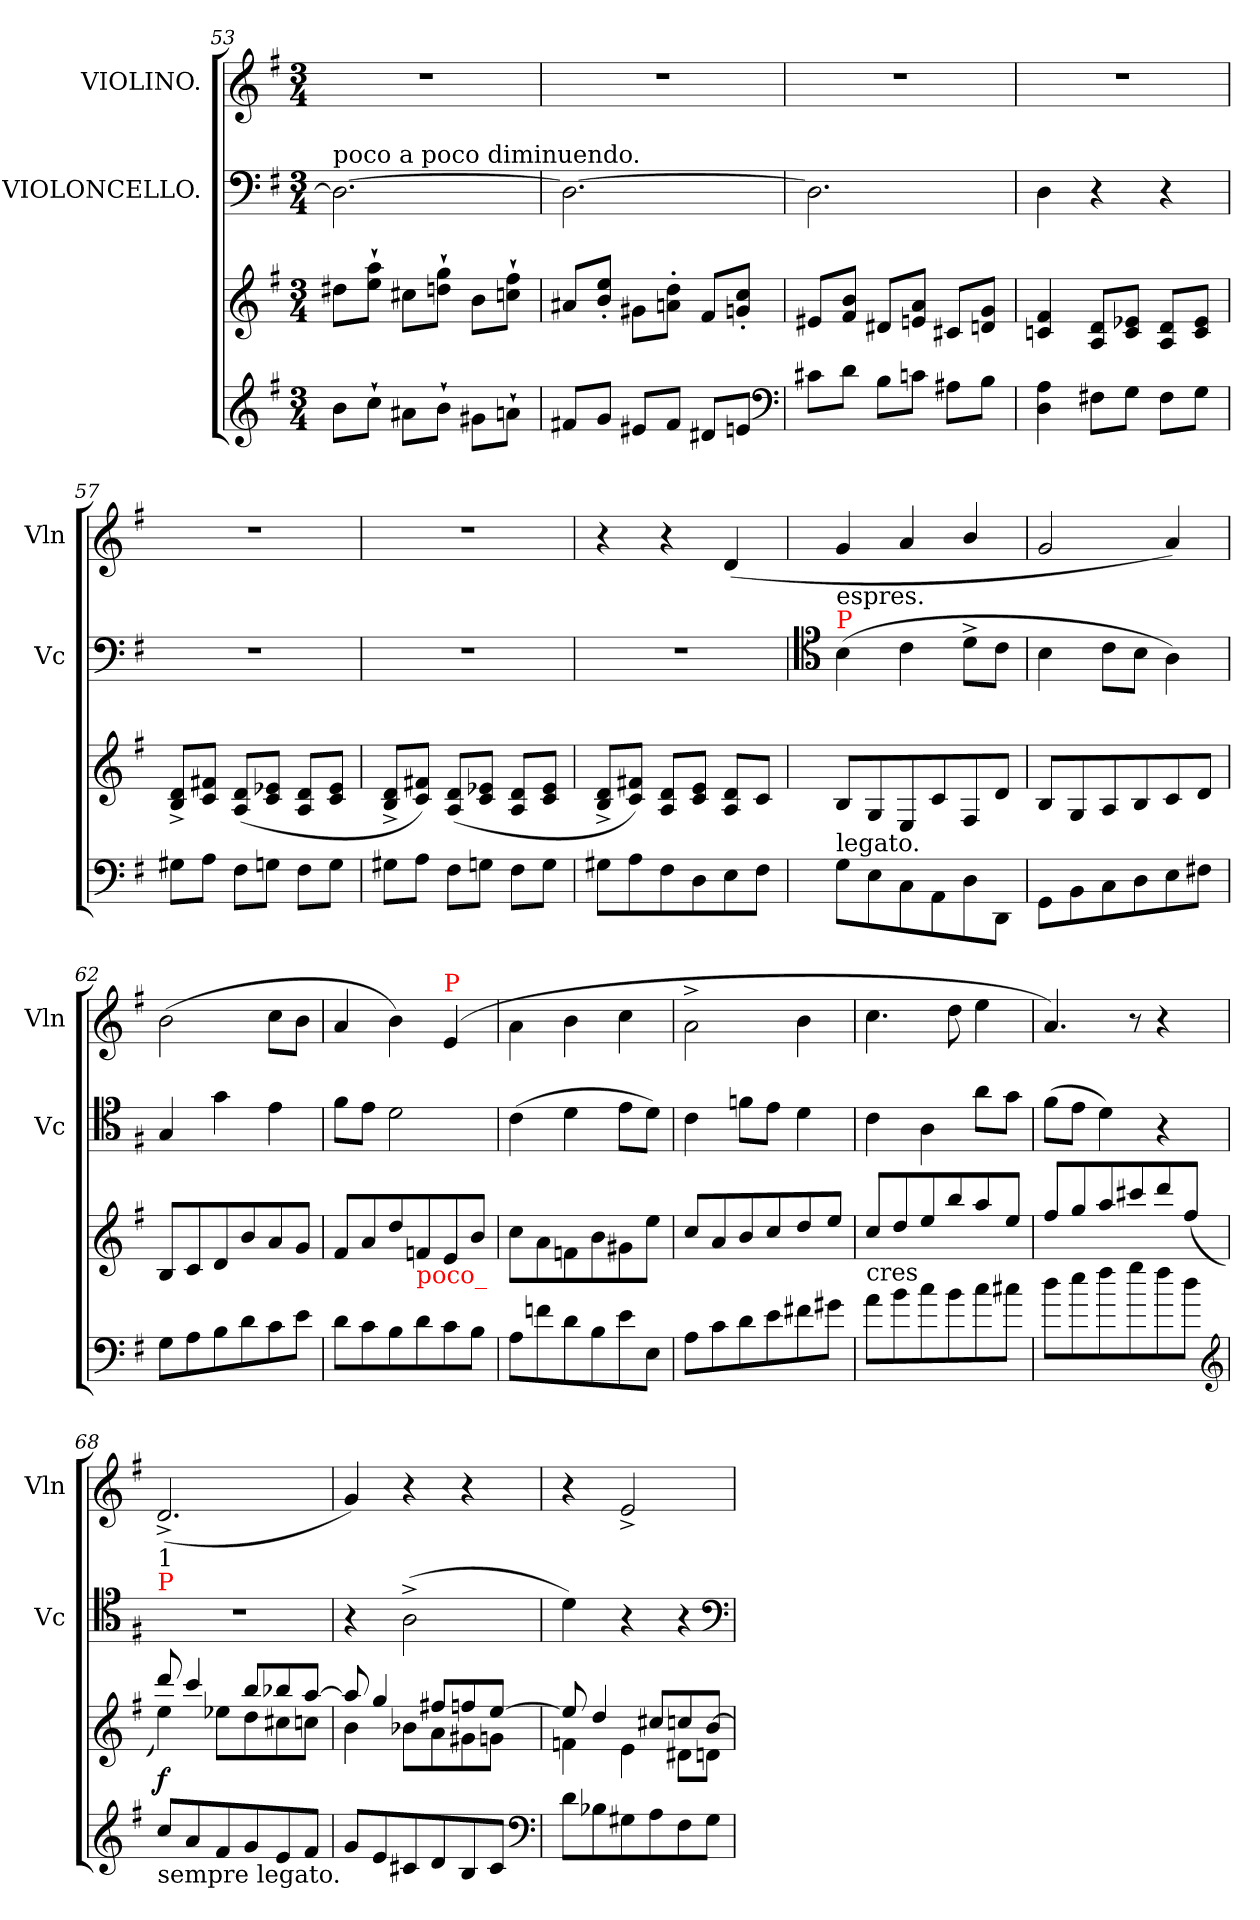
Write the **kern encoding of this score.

**kern	**kern	**dynam	**kern	**kern
*part3	*part3	*part3	*part2	*part1
*staff4	*staff3	*staff3/4	*staff2	*staff1
*	*	*	*I"VIOLONCELLO.	*I"VIOLINO.
*	*	*	*I'Vc	*I'Vln
*clefG2	*clefG2	*	*clefF4	*clefG2
*k[f#]	*k[f#]	*	*k[f#]	*k[f#]
*G:	*G:	*	*G:	*G:
*M3/4	*M3/4	*	*M3/4	*M3/4
=53	=53	=53	=53	=53
!	!	!	!LO:TX:a:t=poco a poco diminuendo.	!
8bL	8dd#XL	.	2.D_	2.rdd
8cc`>J	8aa`> 8ee`>J	.	.	.
8a#X\L	8cc#XL	.	.	.
8b`>\J	8gg`> 8ddn`>J	.	.	.
8g#X\L	8bL	.	.	.
8a`>\J	8ff#`> 8ccn`>J	.	.	.
=54	=54	=54	=54	=54
8f#XL	8a#X/L	.	2.D_	2.rdd
8gJ	8ee'</ 8b'</J	.	.	.
8e#XL	8g#XL	.	.	.
8f#J	8dd'< 8an'<J	.	.	.
8d#XL	8f#L	.	.	.
8enJ	8cc'< 8gn'<J	.	.	.
*clefF4	*	*	*	*
=55	=55	=55	=55	=55
8c#XL	8e#XL	.	2.D]	2.rdd
8dJ	8b 8f#J	.	.	.
8BL	8d#XL	.	.	.
8cnJ	8a 8eJ	.	.	.
8A#XL	8c#XL	.	.	.
8BJ	8g 8dnJ	.	.	.
=56	=56	=56	=56	=56
4A 4D	4f# 4cn	.	4D	2.rdd
8F#X\L	8d/ 8A/L	.	4r	.
8G\J	8e-X/ 8c/J	.	.	.
8F#\L	8d/ 8A/L	.	4r	.
8G\J	8e-/ 8c/J	.	.	.
=57	=57	=57	=57	=57
8G#XL	8d^< 8B^<L	.	2.rF	2.rdd
8AJ	8f#X 8cJ	.	.	.
8F#L	(>8d 8AL	.	.	.
8GnJ	8e-X 8cJ	.	.	.
8F#L	8d 8AL	.	.	.
8GJ	8e- 8cJ	.	.	.
=58	=58	=58	=58	=58
8G#XL	8d^ 8B^L	.	2.rF	2.rdd
8AJ	8f#X 8cJ)	.	.	.
8F#L	(>8d 8AL	.	.	.
8GnJ	8e-X 8cJ	.	.	.
8F#L	8d 8AL	.	.	.
8GJ	8e- 8cJ	.	.	.
=59	=59	=59	=59	=59
8G#XL	8d^< 8B^<L	.	2.rF	4r
8A	8f#X 8cJ)	.	.	.
8F#	8d 8AL	.	.	4r
8D	8e 8cJ	.	.	.
8E	8d 8AL	.	.	(<4d
8F#J	8cJ	.	.	.
=60	=60	=60	=60	=60
*	*	*	*clefC4	*
!	!	!	!LO:TX:a:color=red:t=P	!
!	!	!	!LO:TX:a:t=espres.	!
!	!LO:TX:b:t=legato.	!	!	!
8G\L	8B/L	.	(>4B	4g
8E\	8G/	.	.	.
8C\	8E/	.	4c	4a
8AA\	8c/	.	.	.
8D\	8F#/	.	8d^<L	4b/
8DD\J	8d/J	.	8cJ	.
=61	=61	=61	=61	=61
8GG\L	8B/L	.	4B	2g
8BB\	8G/	.	.	.
8C\	8A/	.	8cL	.
8D\	8B/	.	8BJ	.
8E\	8c/	.	4A)	4a)
8F#X\J	8d/J	.	.	.
=62	=62	=62	=62	=62
8GL	8BL	.	4G	(>2b
8A	8c	.	.	.
8B	8d	.	4g	.
8d	8b	.	.	.
8c	8a	.	4e	8ccL
8eJ	8gJ	.	.	8bJ
=63	=63	=63	=63	=63
8dL	8f#L	.	8f#L	4a/
8c	8a	.	8eJ	.
8B	8dd	.	2d	4b\)
!	!LO:TX:b:color=red:t=poco_	!	!	!
8d	8fn	.	.	.
!	!	!	!	!LO:TX:a:color=red:t=P
8c	8e	.	.	(<4e
8BJ	8bJ	.	.	.
=64	=64	=64	=64	=64
8AL	8ccL	.	(>4c	4a\
8fn	8a	.	.	.
8d	8fn	.	4d	4b\
8B	8b	.	.	.
8e	8g#X	.	8eL	4cc
8EJ	8eeJ	.	8dJ)	.
=65	=65	=65	=65	=65
8AL	8cc/L	.	4c	2a^<\
8c\	8a/	.	.	.
8d\	8b/	.	8fnL	.
8e\	8cc/	.	8eJ	.
8f#X	8dd/	.	4d	4b
8g#XJ	8ee/J	.	.	.
=66	=66	=66	=66	=66
!	!LO:TX:c:t=cres	!	!	!
8a\L	8cc/L	.	4c	4.cc
8b\	8dd/	.	.	.
8cc\	8ee/	.	4A	.
8b\	8bb/	.	.	8dd
8cc\	8aa/	.	8aL	4ee
8cc#XJ	8ee/J	.	8gJ	.
=67	=67	=67	=67	=67
8dd\L	8ff#/L	.	(>8f#L	4.a/)
8ee\	8gg/	.	8eJ	.
8ff#\	8aa/	.	4d)	.
8gg\	8ccc#X/	.	.	8r
8ff#\	8ddd/	.	4r	4r
8dd\J	(>8ff#/J	.	.	.
*clefG2	*	*	*	*
=68	=68	=68	=68	=68
*	*^	*	*	*
!	!	!	!	!LO:TX:a:color=red:t=P	!
!	!	!	!	!LO:TX:a:t=1	!
!LO:TX:b:t=sempre legato.	!	!	!	!	!
8ccL	8ddd	4ee)	f	2.rc	(<2.d^<
8a	4ccc	.	.	.	.
8f#	.	8ee-XL	.	.	.
8g	8bbL	8dd	.	.	.
8e	8bb-X	8cc#X	.	.	.
8f#J	[8aaJ	8ccnJ	.	.	.
=69	=69	=69	=69	=69	=69
8gL	8aa]	4b	.	4r	4g)
8e	4gg	.	.	.	.
8c#X	.	8b-XL	.	(>2A^<	4r
8d	8ff#XL	8a	.	.	.
8B	8ffn	8g#X	.	.	4r
8c#J	[8eeJ	8gnJ	.	.	.
*clefF4	*	*	*	*	*
=70	=70	=70	=70	=70	=70
8dL	8ee]	4fn	.	4d)	4r
8B-X	4dd	.	.	.	.
8G#X	.	4e	.	4r	2e^<
8A	8cc#XL	.	.	.	.
8F#	8ccn	8d#XL	.	4r	.
8G#J	[8bJ	8dnJ	.	.	.
*	*v	*v	*	*	*
*	*	*	*clefF4	*
=	=	=	=	=
*-	*-	*-	*-	*-
